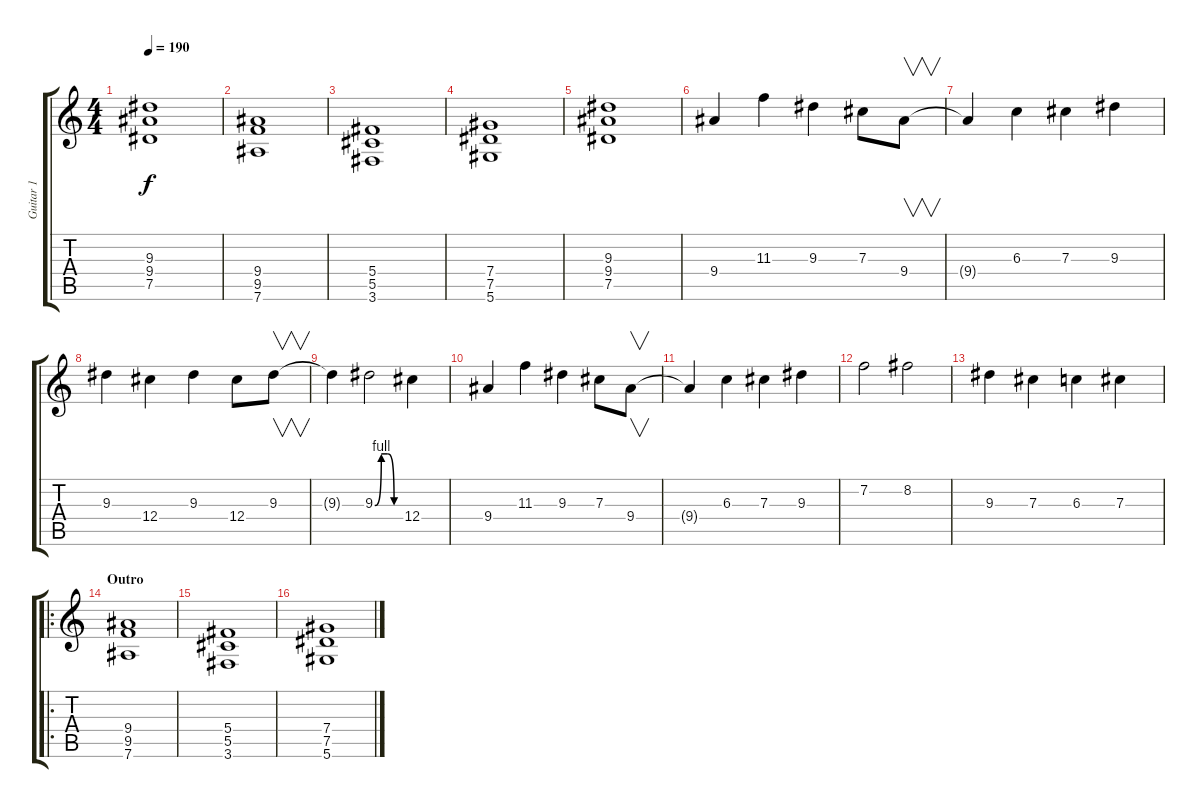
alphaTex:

\track ("Guitar 1" "Guitar 1") {instrument distortionguitar}
\staff {score tabs}
\tuning (Eb4 Bb3 Gb3 Db3 Ab2 Eb2) {hide}
\ts (4 4)
\tempo 190
\clef g2
\ks c
(9.3 9.4 7.5).1{dy f} |
(9.4 9.5 7.6).1 |
(5.4 5.5 3.6).1 |
(7.4 7.5 5.6).1 |
(9.3 9.4 7.5).1 |
9.4.4 11.3.4 9.3.4 7.3.8 9.4.8{v} |
9.4{t}.4 6.3.4 7.3.4 9.3.4 |
9.3.4 12.4.4 9.3.4 12.4.8 9.3.8{v} |
9.3{t}.4 9.3{be (custom 0 0 15 4 30 4 45 0 60 0)}.2 12.4.4 |
9.4.4 11.3.4 9.3.4 7.3.8 9.4.8{v} |
9.4{t}.4 6.3.4 7.3.4 9.3.4 |
7.2.2 8.2.2 |
9.3.4 7.3.4 6.3.4 7.3.4 |
\ro
\section ("" "Outro")
(9.4 9.5 7.6).1 |
(5.4 5.5 3.6).1 |
(7.4 7.5 5.6).1
